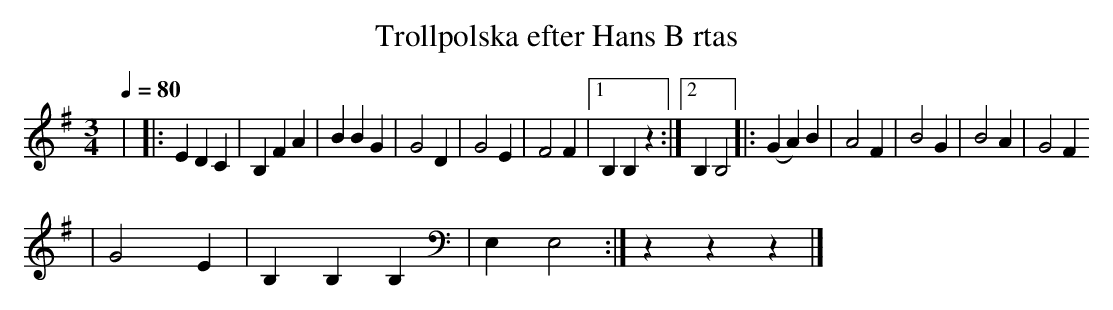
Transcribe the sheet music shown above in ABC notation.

X:1
T:Trollpolska efter Hans B rtas
Q:1/4=80
M:3/4
L:1/16
K:Em
| |: E4 D4 C4 | B,4 F4 A4 | B4 B4 G4 | G8 D4 | G8 E4 | F8 F4 |1 B,4 B,4 z4 :|2 B,4 B,8 |: (G4 A4) B4 | A8 F4 | B8 G4 | B8 A4 | G8 F4
| G8 E4 | B,4 B,4 B,4 | E,4 E,8 :| z4 z4 z4 |]
